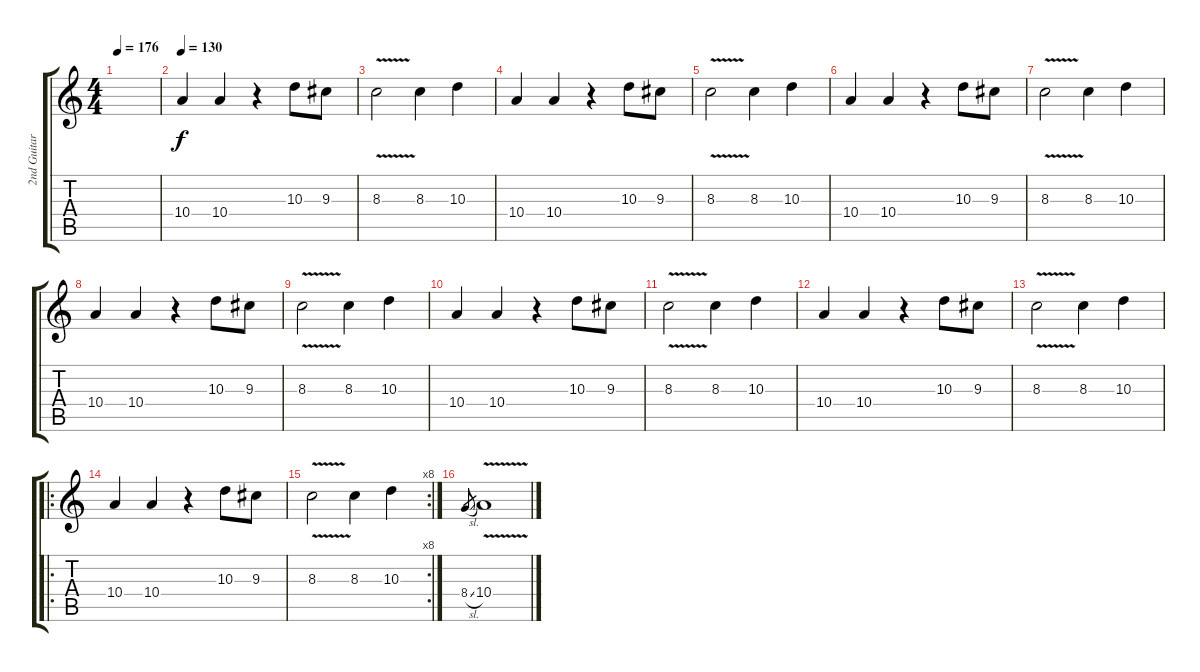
\track ("2nd Guitar" "2nd Guitar") {instrument distortionguitar}
\staff {score tabs}
\tuning (Db4 Ab3 E3 B2 Gb2 Db2) {hide}
\ts (4 4)
\tempo 176
\clef g2
\ks c
|
\tempo 130
10.4.4 10.4.4 r.4 10.3.8 9.3.8 |
8.3{v}.2 8.3.4 10.3.4 |
10.4.4 10.4.4 r.4 10.3.8 9.3.8 |
8.3{v}.2 8.3.4 10.3.4 |
10.4.4 10.4.4 r.4 10.3.8 9.3.8 |
8.3{v}.2 8.3.4 10.3.4 |
10.4.4 10.4.4 r.4 10.3.8 9.3.8 |
8.3{v}.2 8.3.4 10.3.4 |
10.4.4 10.4.4 r.4 10.3.8 9.3.8 |
8.3{v}.2 8.3.4 10.3.4 |
10.4.4 10.4.4 r.4 10.3.8 9.3.8 |
8.3{v}.2 8.3.4 10.3.4 |
\ro
10.4.4 10.4.4 r.4 10.3.8 9.3.8 |
\rc 8
8.3{v}.2 8.3.4 10.3.4 |
8.4{sl}.8{gr} 10.4{v}.1
